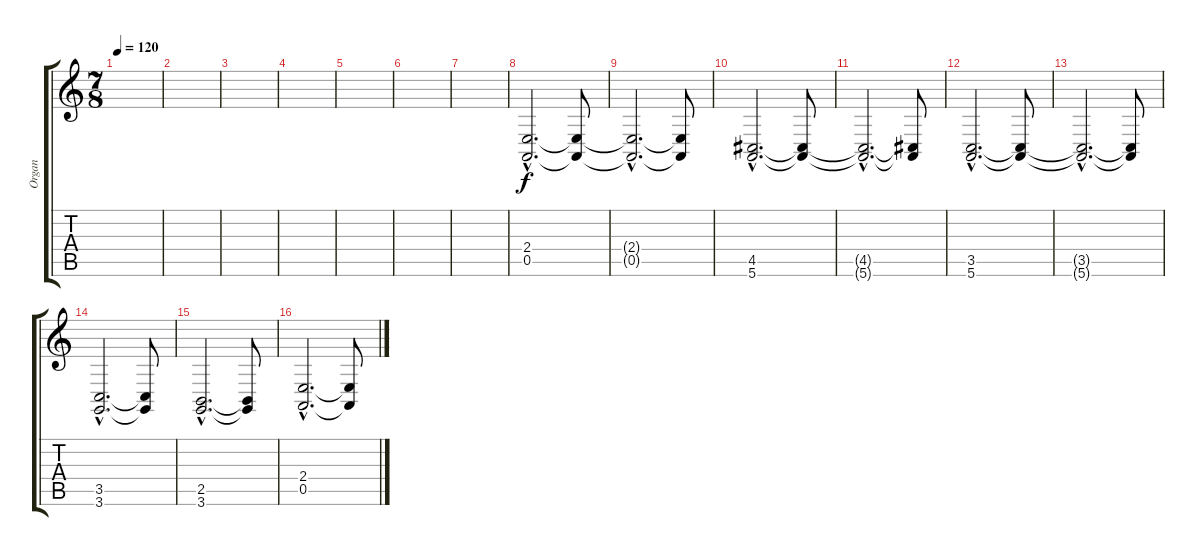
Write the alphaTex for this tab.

\track ("Organ" "Organ") {instrument drawbarorgan}
\staff {score tabs}
\tuning (E4 B3 G3 D3 A2 E2) {hide}
\ts (7 8)
\tempo 120
\clef g2
\ks c
|
|
|
|
|
|
|
(2.4{hac} 0.5{hac}).2{d} (2.4{t} 0.5{t}).8 |
(2.4{hac t} 0.5{hac t}).2{d} (2.4{t} 0.5{t}).8 |
(4.5{hac} 5.6{hac}).2{d} (4.5{t} 5.6{t}).8 |
(4.5{hac t} 5.6{hac t}).2{d} (4.5{t} 5.6{t}).8 |
(3.5{hac} 5.6{hac}).2{d} (3.5{t} 5.6{t}).8 |
(3.5{hac t} 5.6{hac t}).2{d} (3.5{t} 5.6{t}).8 |
(3.5{hac} 3.6{hac}).2{d} (3.5{t} 3.6{t}).8 |
(2.5{hac} 3.6{hac}).2{d} (2.5{t} 3.6{t}).8 |
(2.4{hac} 0.5{hac}).2{d} (2.4{t} 0.5{t}).8
